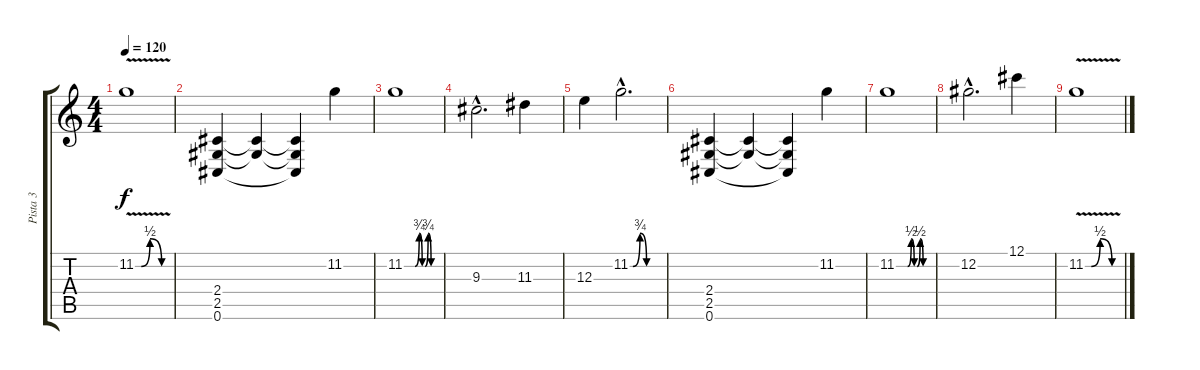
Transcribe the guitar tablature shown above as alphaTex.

\track ("Pista 3" "Pista 3") {instrument distortionguitar}
\staff {score tabs}
\tuning (Db4 Ab3 E3 B2 Gb2 Db2) {hide}
\ts (4 4)
\tempo 120
\clef g2
\ks c
11.2{be (custom 0 0 10 0 25 2 45 0 60 0) v}.1{dy f} |
(2.4 2.5 0.6).4 (2.4{t} 2.5{t}).4 (2.4{t} 2.5{t} 0.6{t}).4 11.2.4 |
11.2{be (custom 0 0 18 0 25 3 30 0 35 0 40 3 45 0 49 0 55 0 60 0)}.1 |
9.3{hac}.2{d} 11.3.4 |
12.3.4 11.2{be (custom 0 0 5 0 18 3 30 0 35 0 45 0 60 0) hac}.2{d} |
(2.4 2.5 0.6).4 (2.4{t} 2.5{t}).4 (2.4{t} 2.5{t} 0.6{t}).4 11.2.4 |
11.2{be (custom 0 0 10 0 15 0 19 0 25 2 30 0 35 0 40 2 45 0 49 0 55 0 60 0)}.1 |
12.2{hac}.2{d} 12.1.4 |
11.2{be (custom 0 0 10 0 25 2 45 0 60 0) v}.1
